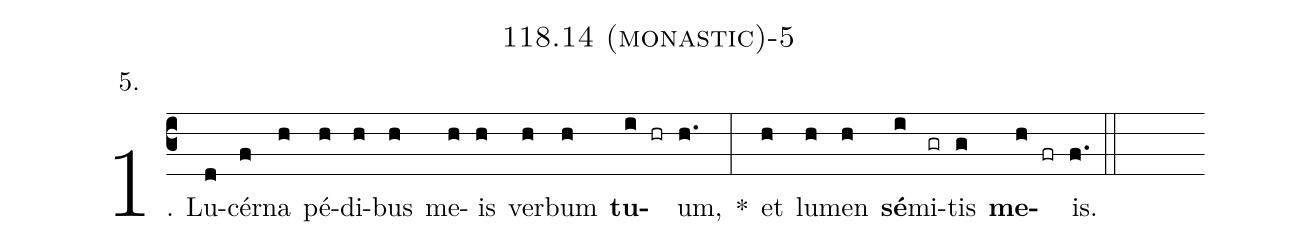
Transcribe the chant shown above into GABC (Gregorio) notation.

name: 118.14 (monastic)-5;
annotation: 5.;
%%
(c3)1. Lu(d)cér(f)na(h) pé(h)di(h)bus(h) me(h)is(h) ver(h)bum(h) <b>tu</b>(i hr)um,(h.) *(:) et(h) lu(h)men(h) <b>sé</b>(i)mi(gr)tis(g) <b>me</b>(h fr)is.(f.) (::)
